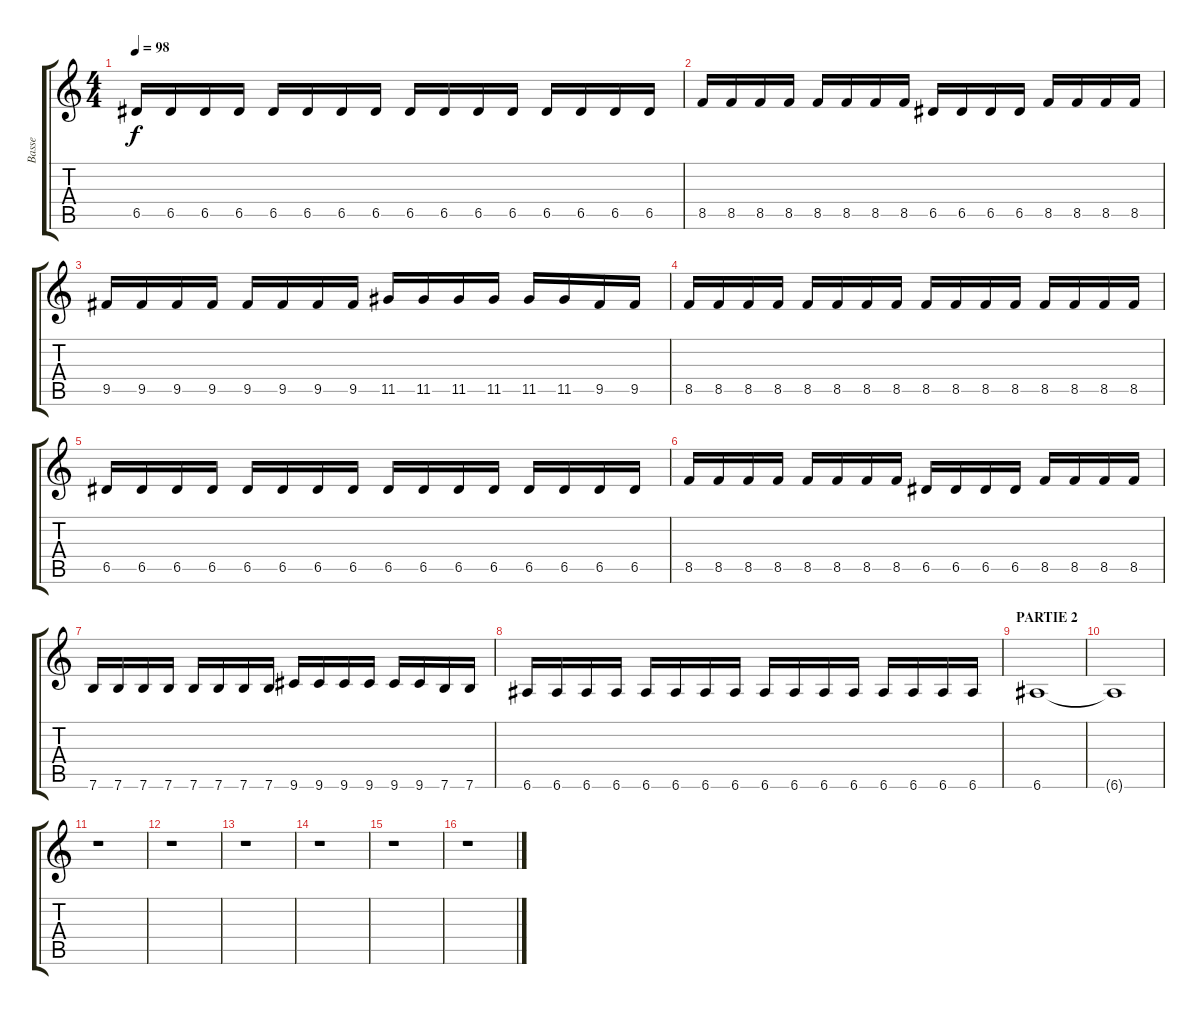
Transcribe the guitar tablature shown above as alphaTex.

\track ("Basse" "Basse") {instrument electricbasspick}
\staff {score tabs}
\tuning (E4 B3 G3 D3 A2 E2) {hide}
\ts (4 4)
\tempo 98
\clef g2
\ks c
6.5.16{dy f} 6.5.16 6.5.16 6.5.16 6.5.16 6.5.16 6.5.16 6.5.16 6.5.16 6.5.16 6.5.16 6.5.16 6.5.16 6.5.16 6.5.16 6.5.16 |
8.5.16 8.5.16 8.5.16 8.5.16 8.5.16 8.5.16 8.5.16 8.5.16 6.5.16 6.5.16 6.5.16 6.5.16 8.5.16 8.5.16 8.5.16 8.5.16 |
9.5.16 9.5.16 9.5.16 9.5.16 9.5.16 9.5.16 9.5.16 9.5.16 11.5.16 11.5.16 11.5.16 11.5.16 11.5.16 11.5.16 9.5.16 9.5.16 |
8.5.16 8.5.16 8.5.16 8.5.16 8.5.16 8.5.16 8.5.16 8.5.16 8.5.16 8.5.16 8.5.16 8.5.16 8.5.16 8.5.16 8.5.16 8.5.16 |
6.5.16 6.5.16 6.5.16 6.5.16 6.5.16 6.5.16 6.5.16 6.5.16 6.5.16 6.5.16 6.5.16 6.5.16 6.5.16 6.5.16 6.5.16 6.5.16 |
8.5.16 8.5.16 8.5.16 8.5.16 8.5.16 8.5.16 8.5.16 8.5.16 6.5.16 6.5.16 6.5.16 6.5.16 8.5.16 8.5.16 8.5.16 8.5.16 |
7.6.16 7.6.16 7.6.16 7.6.16 7.6.16 7.6.16 7.6.16 7.6.16 9.6.16 9.6.16 9.6.16 9.6.16 9.6.16 9.6.16 7.6.16 7.6.16 |
6.6.16 6.6.16 6.6.16 6.6.16 6.6.16 6.6.16 6.6.16 6.6.16 6.6.16 6.6.16 6.6.16 6.6.16 6.6.16 6.6.16 6.6.16 6.6.16 |
\section ("" "PARTIE 2")
6.6.1 |
6.6{t}.1 |
r.1 |
r.1 |
r.1 |
r.1 |
r.1 |
r.1
